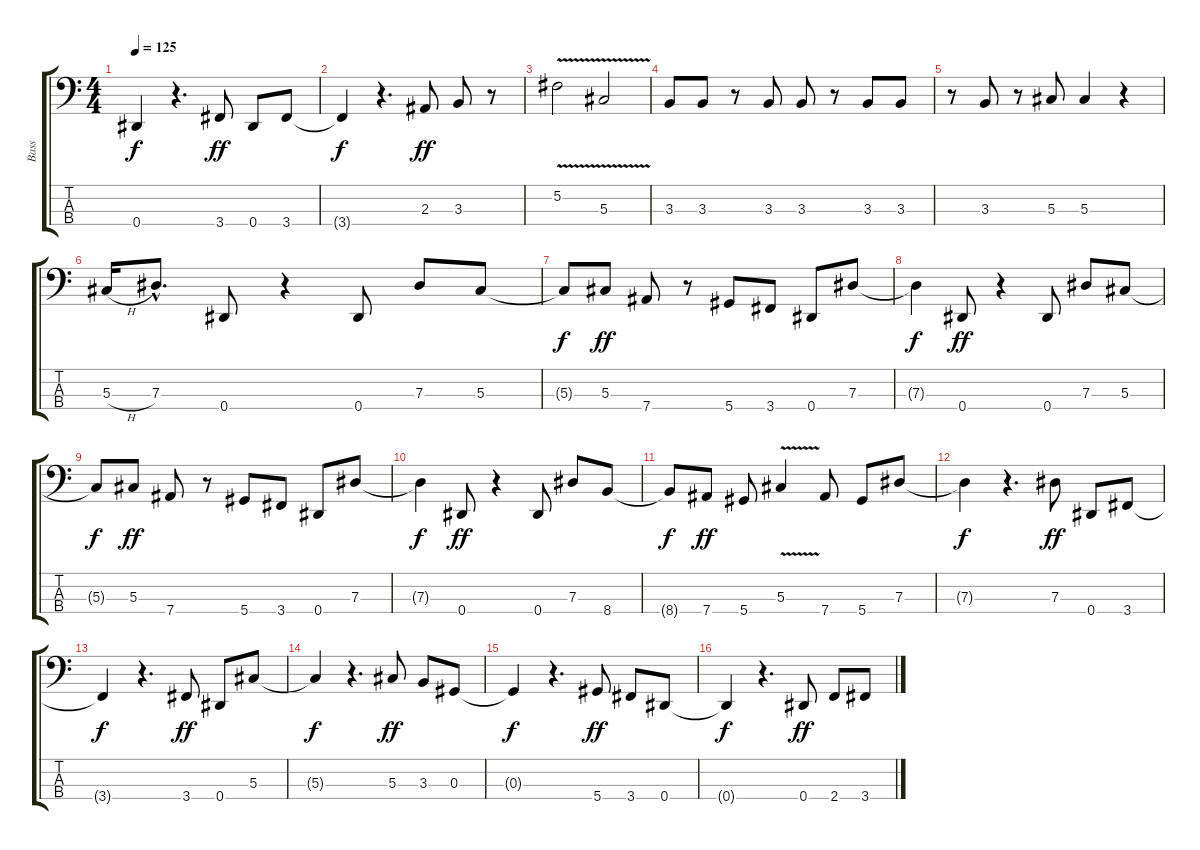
\track ("Bass" "Bass") {instrument electricbasspick}
\staff {score tabs}
\tuning (Gb2 Db2 Ab1 Eb1) {hide}
\ts (4 4)
\tempo 125
\clef f4
\ks c
0.4{t}.4{dy f} r.4{d} 3.4.8{dy ff} 0.4.8 3.4.8 |
3.4{t}.4{dy f} r.4{d} 2.3.8{dy ff} 3.3.8 r.8 |
5.2{v}.2 5.3{v}.2 |
3.3.8 3.3.8 r.8 3.3.8 3.3.8 r.8 3.3.8 3.3.8 |
r.8 3.3.8 r.8 5.3.8 5.3.4 r.4 |
5.3{h}.16 7.3{hac}.8{d} 0.4.8 r.4 0.4.8 7.3.8 5.3.8 |
5.3{t}.8{dy f} 5.3.8{dy ff} 7.4.8 r.8 5.4.8 3.4.8 0.4.8 7.3.8 |
7.3{t}.4{dy f} 0.4.8{dy ff} r.4 0.4.8 7.3.8 5.3.8 |
5.3{t}.8{dy f} 5.3.8{dy ff} 7.4.8 r.8 5.4.8 3.4.8 0.4.8 7.3.8 |
7.3{t}.4{dy f} 0.4.8{dy ff} r.4 0.4.8 7.3.8 8.4.8 |
8.4{t}.8{dy f} 7.4.8{dy ff} 5.4.8 5.3{v}.4 7.4.8 5.4.8 7.3.8 |
7.3{t}.4{dy f} r.4{d} 7.3.8{dy ff} 0.4.8 3.4.8 |
3.4{t}.4{dy f} r.4{d} 3.4.8{dy ff} 0.4.8 5.3.8 |
5.3{t}.4{dy f} r.4{d} 5.3.8{dy ff} 3.3.8 0.3.8 |
0.3{t}.4{dy f} r.4{d} 5.4.8{dy ff} 3.4.8 0.4.8 |
0.4{t}.4{dy f} r.4{d} 0.4.8{dy ff} 2.4.8 3.4.8
